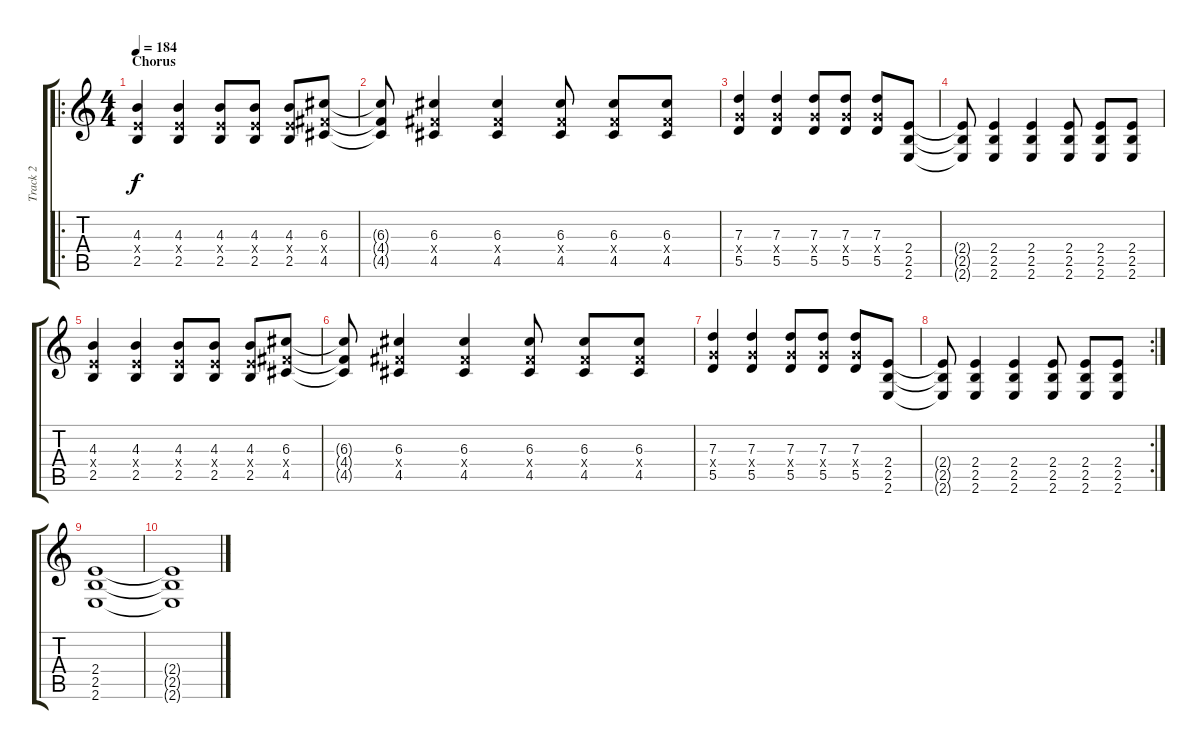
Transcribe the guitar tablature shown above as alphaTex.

\track ("Track 2" "Track 2") {instrument overdrivenguitar}
\staff {score tabs}
\tuning (E4 B3 G3 D3 A2 D2) {hide}
\ro
\ts (4 4)
\section ("" "Chorus")
\tempo 184
\clef g2
\ks c
(4.3 2.4{x} 2.5).4{dy f} (4.3 2.4{x} 2.5).4 (4.3 2.4{x} 2.5).8 (4.3 2.4{x} 2.5).8 (4.3 2.4{x} 2.5).8 (6.3 4.4{x} 4.5).8 |
(6.3{t} 4.4{t} 4.5{t}).8 (6.3 4.4{x} 4.5).4 (6.3 4.4{x} 4.5).4 (6.3 4.4{x} 4.5).8 (6.3 4.4{x} 4.5).8 (6.3 4.4{x} 4.5).8 |
(7.3 5.4{x} 5.5).4 (7.3 5.4{x} 5.5).4 (7.3 5.4{x} 5.5).8 (7.3 5.4{x} 5.5).8 (7.3 5.4{x} 5.5).8 (2.4 2.5 2.6).8 |
(2.4{t} 2.5{t} 2.6{t}).8 (2.4 2.5 2.6).4 (2.4 2.5 2.6).4 (2.4 2.5 2.6).8 (2.4 2.5 2.6).8 (2.4 2.5 2.6).8 |
(4.3 2.4{x} 2.5).4 (4.3 2.4{x} 2.5).4 (4.3 2.4{x} 2.5).8 (4.3 2.4{x} 2.5).8 (4.3 2.4{x} 2.5).8 (6.3 4.4{x} 4.5).8 |
(6.3{t} 4.4{t} 4.5{t}).8 (6.3 4.4{x} 4.5).4 (6.3 4.4{x} 4.5).4 (6.3 4.4{x} 4.5).8 (6.3 4.4{x} 4.5).8 (6.3 4.4{x} 4.5).8 |
(7.3 5.4{x} 5.5).4 (7.3 5.4{x} 5.5).4 (7.3 5.4{x} 5.5).8 (7.3 5.4{x} 5.5).8 (7.3 5.4{x} 5.5).8 (2.4 2.5 2.6).8 |
\rc 2
(2.4{t} 2.5{t} 2.6{t}).8 (2.4 2.5 2.6).4 (2.4 2.5 2.6).4 (2.4 2.5 2.6).8 (2.4 2.5 2.6).8 (2.4 2.5 2.6).8 |
(2.4 2.5 2.6).1 |
(2.4{t} 2.5{t} 2.6{t}).1
